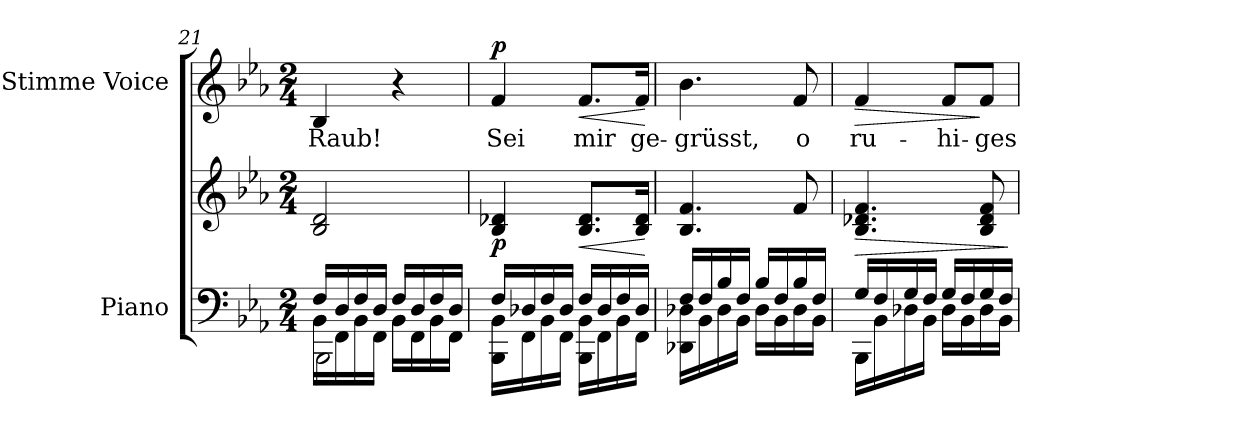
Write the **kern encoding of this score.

**kern	**kern	**dynam	**kern	**text	**dynam
*part2	*part2	*part2	*part1	*part1	*part1
*staff3	*staff2	*staff2/3	*staff1	*staff1	*staff1
*I"Piano	*	*	*I"Stimme Voice	*	*
*I'Pno	*	*	*	*	*
*clefF4	*clefG2	*	*clefG2	*	*
*k[b-e-a-]	*k[b-e-a-]	*	*k[b-e-a-]	*	*
*M2/4	*M2/4	*	*M2/4	*	*
=21	=21	=21	=21	=21	=21
*^	*	*	*	*	*
*	*^	*	*	*	*	*
!	!	!	!	!	!	!LO:LY:b	!
16F/LL	16BB-\LL	2BBB-\	2B-/ 2d/	.	4B-/	Raub!	.
16D/	16FF\	.	.	.	.	.	.
16F/	16BB-\	.	.	.	.	.	.
16D/JJ	16FF\JJ	.	.	.	.	.	.
16F/LL	16BB-\LL	.	.	.	4r	.	.
16D/	16FF\	.	.	.	.	.	.
16F/	16BB-\	.	.	.	.	.	.
16D/JJ	16FF\JJ	.	.	.	.	.	.
*	*v	*v	*	*	*	*	*
=22	=22	=22	=22	=22	=22	=22
!	!	!	!LO:DY:b	!	!LO:LY:b	!LO:DY:a
16F/LL	16BBB-\ 16BB-\LL	4B-/ 4d-X/	p	4f/	Sei	p
16D-X/	16FF\	.	.	.	.	.
16F/	16BB-\	.	.	.	.	.
16D-/JJ	16FF\JJ	.	.	.	.	.
!	!	!	!LO:HP:b	!	!LO:LY:b	!LO:HP:b
16F/LL	16BBB-\ 16BB-\LL	8.B-/ 8.d-/L	<	8.f/L	mir	<
16D-/	16FF\	.	.	.	.	.
16F/	16BB-\	.	.	.	.	.
!	!	!	!	!	!LO:LY:b	!
16D-/JJ	16FF\JJ	16B-/ 16d-/Jk	.	16f/Jk	ge-	.
*v	*v	*	*	*	*	*
.	.	[	.	.	[
=23	=23	=23	=23	=23	=23
*^	*	*	*	*	*
!	!	!	!	!	!LO:LY:b	!
16F/LL	16DD-X\ 16D-X\LL	4.B-/ 4.f/	.	4.b-\	-grüsst,	.
16F/	16BB-\	.	.	.	.	.
16B-/	16D-\	.	.	.	.	.
16F/JJ	16BB-\JJ	.	.	.	.	.
16B-/LL	16D-\LL	.	.	.	.	.
16F/	16BB-\	.	.	.	.	.
!	!	!	!	!	!LO:LY:b	!
16B-/	16D-\	8f/	.	8f/	o	.
16F/JJ	16BB-\JJ	.	.	.	.	.
!!LO:LB:g=z
=24	=24	=24	=24	=24	=24	=24
!	!	!	!LO:HP:b	!	!LO:LY:b	!LO:HP:b
16G/LL	16BBB-\LL	4.B-/ 4.d-X/ 4.f/	>	4f/	ru-	>
16F/	16BB-\	.	.	.	.	.
16G/	16D-X\	.	.	.	.	.
16F/JJ	16BB-\JJ	.	.	.	.	.
!	!	!	!	!	!LO:LY:b	!
16G/LL	16D-\LL	.	.	8f/L	-hi-	.
16F/	16BB-\	.	.	.	.	.
!	!	!	!	!	!LO:LY:b	!
16G/	16D-\	8B-/ 8d-/ 8f/	.	8f/J	-ges	]
16F/JJ	16BB-\JJ	.	.	.	.	.
*v	*v	*	*	*	*	*
.	.	]	.	.	.
=	=	=	=	=	=
*-	*-	*-	*-	*-	*-
